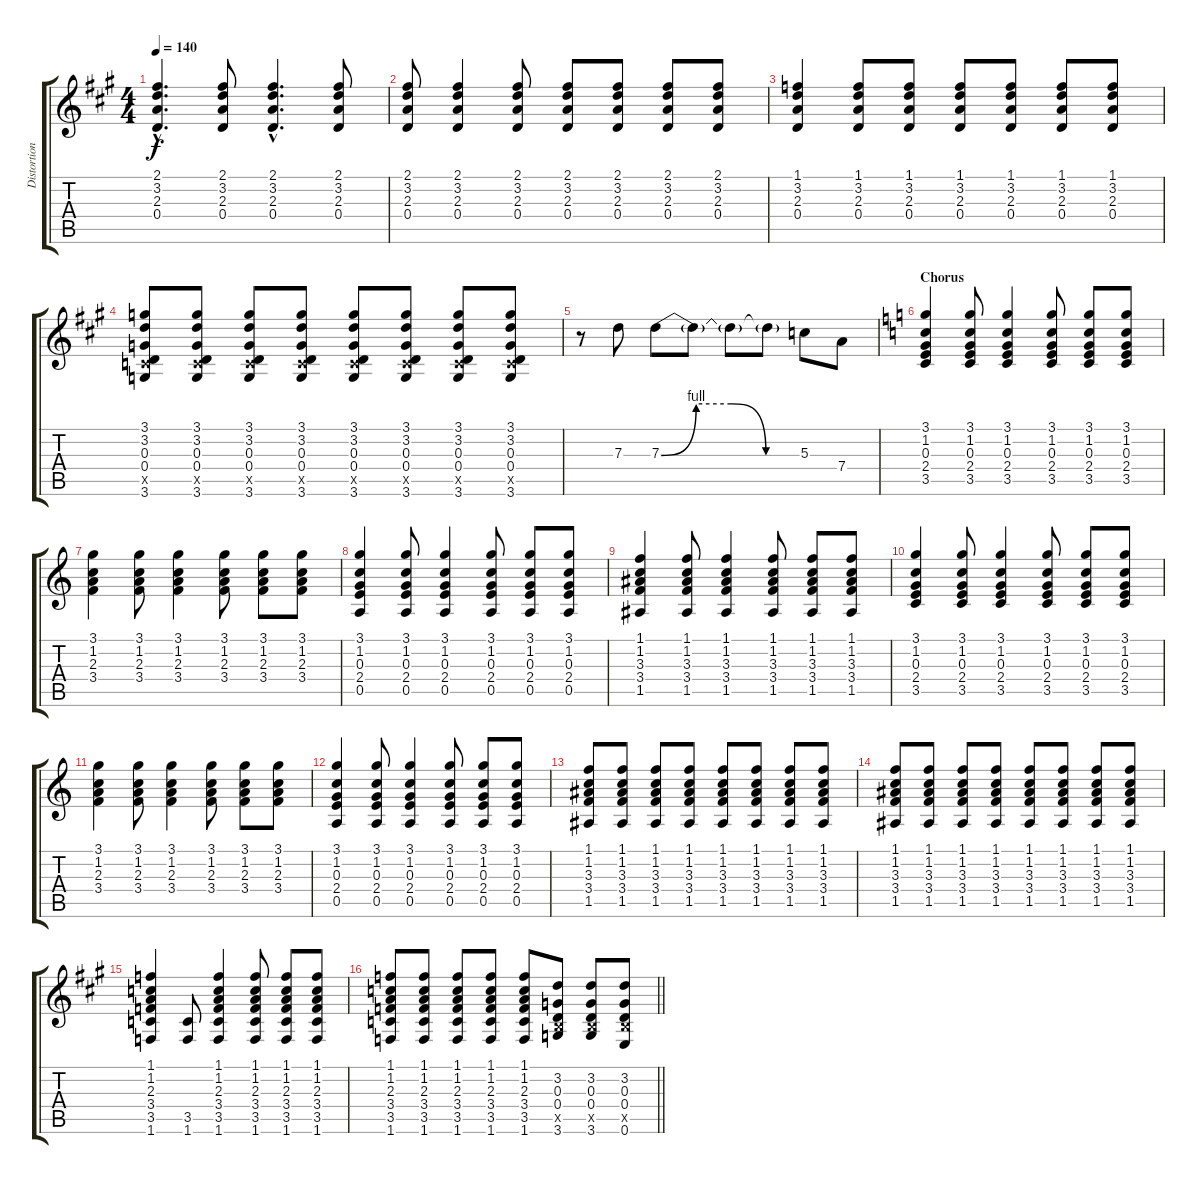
\track ("Distortion Guitar 2" "Distortion") {instrument distortionguitar}
\staff {score tabs}
\tuning (E4 B3 G3 D3 A2 E2) {hide}
\ts (4 4)
\tempo 140
\clef g2
\ks a
(2.1{hac} 3.2{hac} 2.3{hac} 0.4{hac}).4{d dy f} (2.1 3.2 2.3 0.4).8 (2.1{hac} 3.2{hac} 2.3{hac} 0.4{hac}).4{d} (2.1 3.2 2.3 0.4).8 |
(2.1 3.2 2.3 0.4).8 (2.1 3.2 2.3 0.4).4 (2.1 3.2 2.3 0.4).8 (2.1 3.2 2.3 0.4).8 (2.1 3.2 2.3 0.4).8 (2.1 3.2 2.3 0.4).8 (2.1 3.2 2.3 0.4).8 |
(1.1 3.2 2.3 0.4).4 (1.1 3.2 2.3 0.4).8 (1.1 3.2 2.3 0.4).8 (1.1 3.2 2.3 0.4).8 (1.1 3.2 2.3 0.4).8 (1.1 3.2 2.3 0.4).8 (1.1 3.2 2.3 0.4).8 |
(3.1 3.2 0.3 0.4 3.5{x} 3.6).8 (3.1 3.2 0.3 0.4 3.5{x} 3.6).8 (3.1 3.2 0.3 0.4 3.5{x} 3.6).8 (3.1 3.2 0.3 0.4 3.5{x} 3.6).8 (3.1 3.2 0.3 0.4 3.5{x} 3.6).8 (3.1 3.2 0.3 0.4 3.5{x} 3.6).8 (3.1 3.2 0.3 0.4 3.5{x} 3.6).8 (3.1 3.2 0.3 0.4 3.5{x} 3.6).8 |
r.8 7.3.8 7.3{be (custom 0 0 15 4 30 4 45 0 60 0)}.8 7.3{t}.8 7.3{t}.8 7.3{t}.8 5.3.8 7.4.8 |
\section ("" "Chorus")
\ks c
(3.1 1.2 0.3 2.4 3.5).4 (3.1 1.2 0.3 2.4 3.5).8 (3.1 1.2 0.3 2.4 3.5).4 (3.1 1.2 0.3 2.4 3.5).8 (3.1 1.2 0.3 2.4 3.5).8 (3.1 1.2 0.3 2.4 3.5).8 |
(3.1 1.2 2.3 3.4).4 (3.1 1.2 2.3 3.4).8 (3.1 1.2 2.3 3.4).4 (3.1 1.2 2.3 3.4).8 (3.1 1.2 2.3 3.4).8 (3.1 1.2 2.3 3.4).8 |
(3.1 1.2 0.3 2.4 0.5).4 (3.1 1.2 0.3 2.4 0.5).8 (3.1 1.2 0.3 2.4 0.5).4 (3.1 1.2 0.3 2.4 0.5).8 (3.1 1.2 0.3 2.4 0.5).8 (3.1 1.2 0.3 2.4 0.5).8 |
(1.1 1.2 3.3 3.4 1.5).4 (1.1 1.2 3.3 3.4 1.5).8 (1.1 1.2 3.3 3.4 1.5).4 (1.1 1.2 3.3 3.4 1.5).8 (1.1 1.2 3.3 3.4 1.5).8 (1.1 1.2 3.3 3.4 1.5).8 |
(3.1 1.2 0.3 2.4 3.5).4 (3.1 1.2 0.3 2.4 3.5).8 (3.1 1.2 0.3 2.4 3.5).4 (3.1 1.2 0.3 2.4 3.5).8 (3.1 1.2 0.3 2.4 3.5).8 (3.1 1.2 0.3 2.4 3.5).8 |
(3.1 1.2 2.3 3.4).4 (3.1 1.2 2.3 3.4).8 (3.1 1.2 2.3 3.4).4 (3.1 1.2 2.3 3.4).8 (3.1 1.2 2.3 3.4).8 (3.1 1.2 2.3 3.4).8 |
(3.1 1.2 0.3 2.4 0.5).4 (3.1 1.2 0.3 2.4 0.5).8 (3.1 1.2 0.3 2.4 0.5).4 (3.1 1.2 0.3 2.4 0.5).8 (3.1 1.2 0.3 2.4 0.5).8 (3.1 1.2 0.3 2.4 0.5).8 |
(1.1 1.2 3.3 3.4 1.5).8 (1.1 1.2 3.3 3.4 1.5).8 (1.1 1.2 3.3 3.4 1.5).8 (1.1 1.2 3.3 3.4 1.5).8 (1.1 1.2 3.3 3.4 1.5).8 (1.1 1.2 3.3 3.4 1.5).8 (1.1 1.2 3.3 3.4 1.5).8 (1.1 1.2 3.3 3.4 1.5).8 |
(1.1 1.2 3.3 3.4 1.5).8 (1.1 1.2 3.3 3.4 1.5).8 (1.1 1.2 3.3 3.4 1.5).8 (1.1 1.2 3.3 3.4 1.5).8 (1.1 1.2 3.3 3.4 1.5).8 (1.1 1.2 3.3 3.4 1.5).8 (1.1 1.2 3.3 3.4 1.5).8 (1.1 1.2 3.3 3.4 1.5).8 |
\ks a
(1.1 1.2 2.3 3.4 3.5 1.6).4 (3.5 1.6).8 (1.1 1.2 2.3 3.4 3.5 1.6).4 (1.1 1.2 2.3 3.4 3.5 1.6).8 (1.1 1.2 2.3 3.4 3.5 1.6).8 (1.1 1.2 2.3 3.4 3.5 1.6).8 |
\barLineRight lightlight
(1.1 1.2 2.3 3.4 3.5 1.6).8 (1.1 1.2 2.3 3.4 3.5 1.6).8 (1.1 1.2 2.3 3.4 3.5 1.6).8 (1.1 1.2 2.3 3.4 3.5 1.6).8 (1.1 1.2 2.3 3.4 3.5 1.6).8 (3.2 0.3 0.4 2.5{x} 3.6).8 (3.2 0.3 0.4 2.5{x} 3.6).8 (3.2 0.3 0.4 2.5{x} 0.6).8
